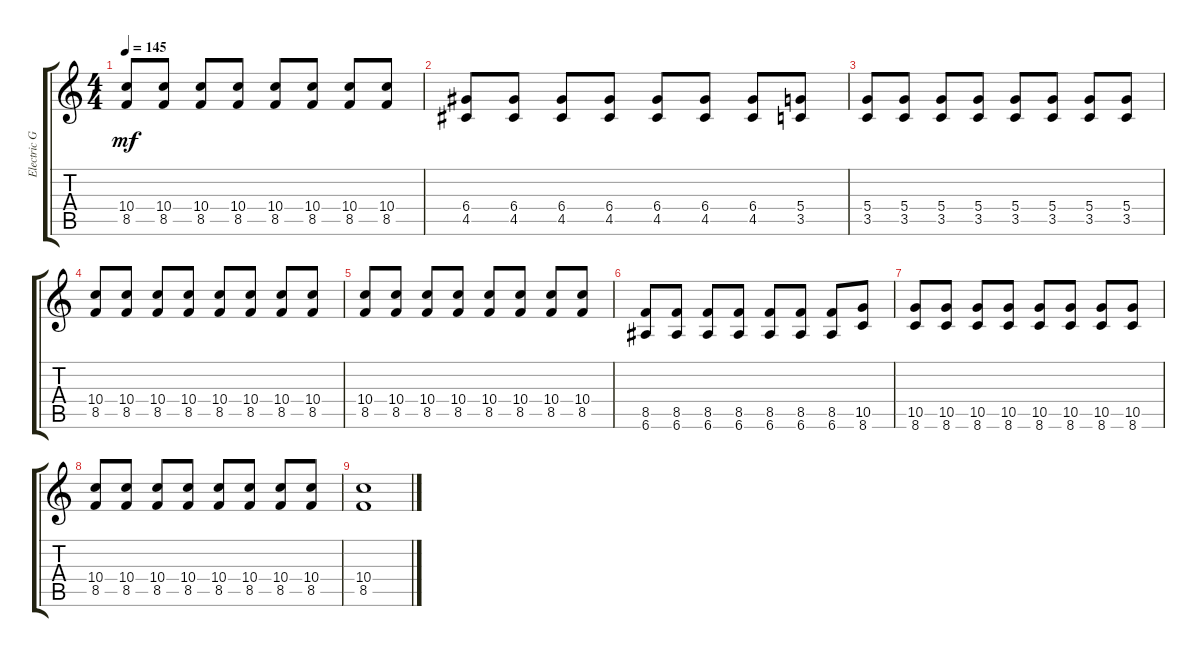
\track ("Electric Guitar" "Electric G") {instrument electricguitarclean}
\staff {score tabs}
\tuning (E4 B3 G3 D3 A2 E2) {hide}
\ts (4 4)
\tempo 145
\clef g2
\ks c
(10.4 8.5).8{dy mf} (10.4 8.5).8 (10.4 8.5).8 (10.4 8.5).8 (10.4 8.5).8 (10.4 8.5).8 (10.4 8.5).8 (10.4 8.5).8 |
(6.4 4.5).8 (6.4 4.5).8 (6.4 4.5).8 (6.4 4.5).8 (6.4 4.5).8 (6.4 4.5).8 (6.4 4.5).8 (5.4 3.5).8 |
(5.4 3.5).8 (5.4 3.5).8 (5.4 3.5).8 (5.4 3.5).8 (5.4 3.5).8 (5.4 3.5).8 (5.4 3.5).8 (5.4 3.5).8 |
(10.4 8.5).8 (10.4 8.5).8 (10.4 8.5).8 (10.4 8.5).8 (10.4 8.5).8 (10.4 8.5).8 (10.4 8.5).8 (10.4 8.5).8 |
(10.4 8.5).8 (10.4 8.5).8 (10.4 8.5).8 (10.4 8.5).8 (10.4 8.5).8 (10.4 8.5).8 (10.4 8.5).8 (10.4 8.5).8 |
(8.5 6.6).8 (8.5 6.6).8 (8.5 6.6).8 (8.5 6.6).8 (8.5 6.6).8 (8.5 6.6).8 (8.5 6.6).8 (10.5 8.6).8 |
(10.5 8.6).8 (10.5 8.6).8 (10.5 8.6).8 (10.5 8.6).8 (10.5 8.6).8 (10.5 8.6).8 (10.5 8.6).8 (10.5 8.6).8 |
(10.4 8.5).8 (10.4 8.5).8 (10.4 8.5).8 (10.4 8.5).8 (10.4 8.5).8 (10.4 8.5).8 (10.4 8.5).8 (10.4 8.5).8 |
(10.4 8.5).1
